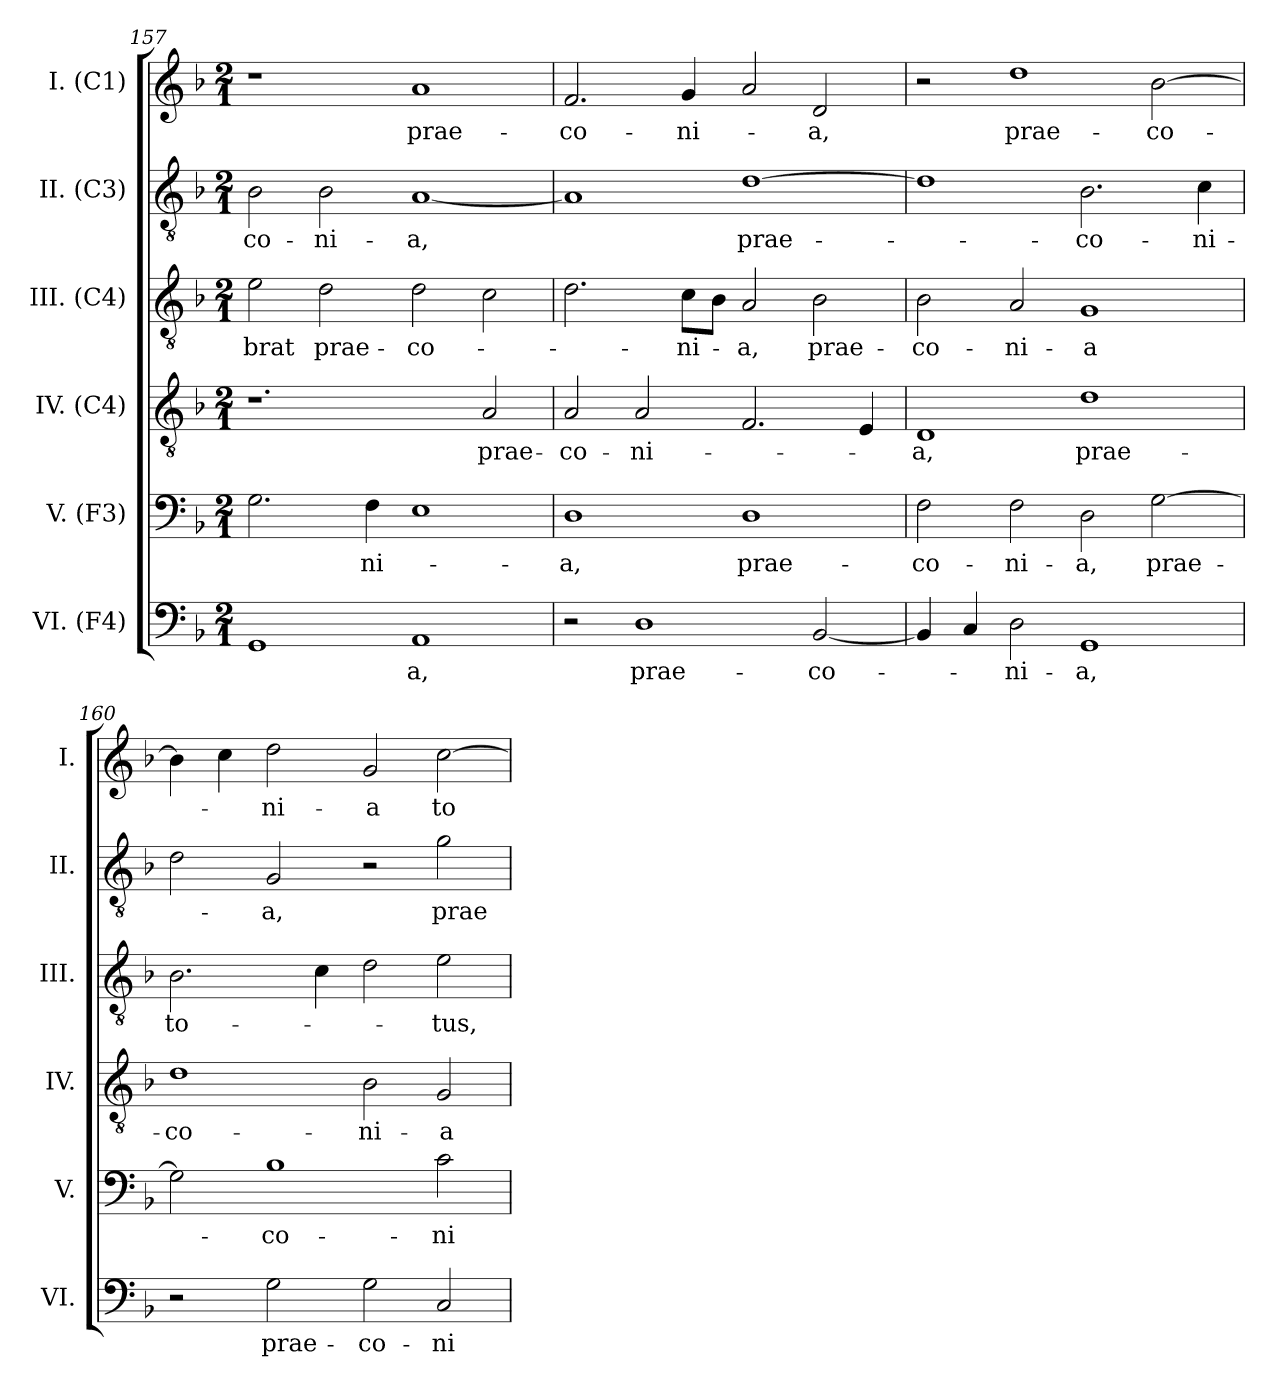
**kern	**text	**kern	**text	**kern	**text	**kern	**text	**kern	**text	**kern	**text
*part6	*part6	*part5	*part5	*part4	*part4	*part3	*part3	*part2	*part2	*part1	*part1
*staff6	*staff6	*staff5	*staff5	*staff4	*staff4	*staff3	*staff3	*staff2	*staff2	*staff1	*staff1
*I"VI. (F4)	*	*I"V. (F3)	*	*I"IV. (C4)	*	*I"III. (C4)	*	*I"II. (C3)	*	*I"I. (C1)	*
*I'VI.	*	*I'V.	*	*I'IV.	*	*I'III.	*	*I'II.	*	*I'I.	*
*clefF4	*	*clefF4	*	*clefGv2	*	*clefGv2	*	*clefGv2	*	*clefG2	*
*	*	*	*	*	*	*ITrd7c12	*	*	*	*	*
*k[b-]	*	*k[b-]	*	*k[b-]	*	*k[b-]	*	*k[b-]	*	*k[b-]	*
*F:	*	*F:	*	*F:	*	*F:	*	*F:	*	*F:	*
*M2/1	*	*M2/1	*	*M2/1	*	*M2/1	*	*M2/1	*	*M2/1	*
=157	=157	=157	=157	=157	=157	=157	=157	=157	=157	=157	=157
!	!	!	!	!	!	!	!LO:LY:b:color=#000000	!	!	!	!
!	!	!	!	!	!	!	!	!	!LO:LY:b:color=#000000	!	!
1GGi	.	2.Gi\	.	1.r	.	2Ei\	-brat	2B-i\	-co-	1r	.
!	!	!	!	!	!	!	!LO:LY:b:color=#000000	!	!	!	!
!	!	!	!	!	!	!	!	!	!LO:LY:b:color=#000000	!	!
.	.	.	.	.	.	2Di\	prae-	2B-i\	-ni-	.	.
!	!	!	!LO:LY:b:color=#000000	!	!	!	!	!	!	!	!
.	.	4Fi\	-ni-	.	.	.	.	.	.	.	.
!	!LO:LY:b:color=#000000	!	!	!	!	!	!	!	!	!	!
!	!	!	!	!	!	!	!LO:LY:b:color=#000000	!	!	!	!
!	!	!	!	!	!	!	!	!	!LO:LY:b:color=#000000	!	!
!	!	!	!	!	!	!	!	!	!	!	!LO:LY:b:color=#000000
1AAi	-a,	1Ei	.	.	.	2Di\	-co-	[1Ai	-a,	1ai	prae-
!	!	!	!	!	!LO:LY:b:color=#000000	!	!	!	!	!	!
.	.	.	.	2Ai/	prae-	2Ci\	.	.	.	.	.
=158	=158	=158	=158	=158	=158	=158	=158	=158	=158	=158	=158
!	!	!	!LO:LY:b:color=#000000	!	!	!	!	!	!	!	!
!	!	!	!	!	!LO:LY:b:color=#000000	!	!	!	!	!	!
!	!	!	!	!	!	!	!	!	!	!	!LO:LY:b:color=#000000
2r	.	1Di	-a,	2Ai/	-co-	2.Di\	.	1Ai]	.	2.fi/	-co-
!	!LO:LY:b:color=#000000	!	!	!	!	!	!	!	!	!	!
!	!	!	!	!	!LO:LY:b:color=#000000	!	!	!	!	!	!
1Di	prae-	.	.	2Ai/	-ni-	.	.	.	.	.	.
!	!	!	!	!	!	!	!LO:LY:b:color=#000000	!	!	!	!
!	!	!	!	!	!	!	!	!	!	!	!LO:LY:b:color=#000000
.	.	.	.	.	.	8Ci\L	-ni-	.	.	4gi/	-ni-
.	.	.	.	.	.	8BB-i\J	.	.	.	.	.
!	!	!	!LO:LY:b:color=#000000	!	!	!	!	!	!	!	!
!	!	!	!	!	!	!	!LO:LY:b:color=#000000	!	!	!	!
!	!	!	!	!	!	!	!	!	!LO:LY:b:color=#000000	!	!
.	.	1Di	prae-	2.Fi/	.	2AAi/	-a,	[1di	prae-	2ai/	.
!	!LO:LY:b:color=#000000	!	!	!	!	!	!	!	!	!	!
!	!	!	!	!	!	!	!LO:LY:b:color=#000000	!	!	!	!
!	!	!	!	!	!	!	!	!	!	!	!LO:LY:b:color=#000000
[2BB-i/	-co-	.	.	.	.	2BB-i\	prae-	.	.	2di/	-a,
.	.	.	.	4Ei/	.	.	.	.	.	.	.
=159	=159	=159	=159	=159	=159	=159	=159	=159	=159	=159	=159
!	!	!	!LO:LY:b:color=#000000	!	!	!	!	!	!	!	!
!	!	!	!	!	!LO:LY:b:color=#000000	!	!	!	!	!	!
!	!	!	!	!	!	!	!LO:LY:b:color=#000000	!	!	!	!
4BB-i/]	.	2Fi\	-co-	1Di	-a,	2BB-i\	-co-	1di]	.	2r	.
4Ci/	.	.	.	.	.	.	.	.	.	.	.
!	!LO:LY:b:color=#000000	!	!	!	!	!	!	!	!	!	!
!	!	!	!LO:LY:b:color=#000000	!	!	!	!	!	!	!	!
!	!	!	!	!	!	!	!LO:LY:b:color=#000000	!	!	!	!
!	!	!	!	!	!	!	!	!	!	!	!LO:LY:b:color=#000000
2Di\	-ni-	2Fi\	-ni-	.	.	2AAi/	-ni-	.	.	1ddi	prae-
!	!LO:LY:b:color=#000000	!	!	!	!	!	!	!	!	!	!
!	!	!	!LO:LY:b:color=#000000	!	!	!	!	!	!	!	!
!	!	!	!	!	!LO:LY:b:color=#000000	!	!	!	!	!	!
!	!	!	!	!	!	!	!LO:LY:b:color=#000000	!	!	!	!
!	!	!	!	!	!	!	!	!	!LO:LY:b:color=#000000	!	!
1GGi	-a,	2Di\	-a,	1di	prae-	1GGi	-a	2.B-i\	-co-	.	.
!	!	!	!LO:LY:b:color=#000000	!	!	!	!	!	!	!	!
!	!	!	!	!	!	!	!	!	!	!	!LO:LY:b:color=#000000
.	.	[2Gi\	prae-	.	.	.	.	.	.	[2b-i\	-co-
!	!	!	!	!	!	!	!	!	!LO:LY:b:color=#000000	!	!
.	.	.	.	.	.	.	.	4ci\	-ni-	.	.
!!LO:PB:g=z
=160	=160	=160	=160	=160	=160	=160	=160	=160	=160	=160	=160
!	!	!	!	!	!LO:LY:b:color=#000000	!	!	!	!	!	!
!	!	!	!	!	!	!	!LO:LY:b:color=#000000	!	!	!	!
2r	.	2Gi\]	.	1di	-co-	2.BB-i\	to-	2di\	.	4b-i\]	.
.	.	.	.	.	.	.	.	.	.	4cci\	.
!	!LO:LY:b:color=#000000	!	!	!	!	!	!	!	!	!	!
!	!	!	!LO:LY:b:color=#000000	!	!	!	!	!	!	!	!
!	!	!	!	!	!	!	!	!	!LO:LY:b:color=#000000	!	!
!	!	!	!	!	!	!	!	!	!	!	!LO:LY:b:color=#000000
2Gi\	prae-	1B-i	-co-	.	.	.	.	2Gi/	-a,	2ddi\	-ni-
.	.	.	.	.	.	4Ci\	.	.	.	.	.
!	!LO:LY:b:color=#000000	!	!	!	!	!	!	!	!	!	!
!	!	!	!	!	!LO:LY:b:color=#000000	!	!	!	!	!	!
!	!	!	!	!	!	!	!	!	!	!	!LO:LY:b:color=#000000
2Gi\	-co-	.	.	2B-i\	-ni-	2Di\	.	2r	.	2gi/	-a
!	!LO:LY:b:color=#000000	!	!	!	!	!	!	!	!	!	!
!	!	!	!LO:LY:b:color=#000000	!	!	!	!	!	!	!	!
!	!	!	!	!	!LO:LY:b:color=#000000	!	!	!	!	!	!
!	!	!	!	!	!	!	!LO:LY:b:color=#000000	!	!	!	!
!	!	!	!	!	!	!	!	!	!LO:LY:b:color=#000000	!	!
!	!	!	!	!	!	!	!	!	!	!	!LO:LY:b:color=#000000
2Ci/	-ni-	2ci\	-ni-	2Gi/	-a	2Ei\	-tus,	2gi\	prae-	[2cci\	to-
=	=	=	=	=	=	=	=	=	=	=	=
*-	*-	*-	*-	*-	*-	*-	*-	*-	*-	*-	*-
